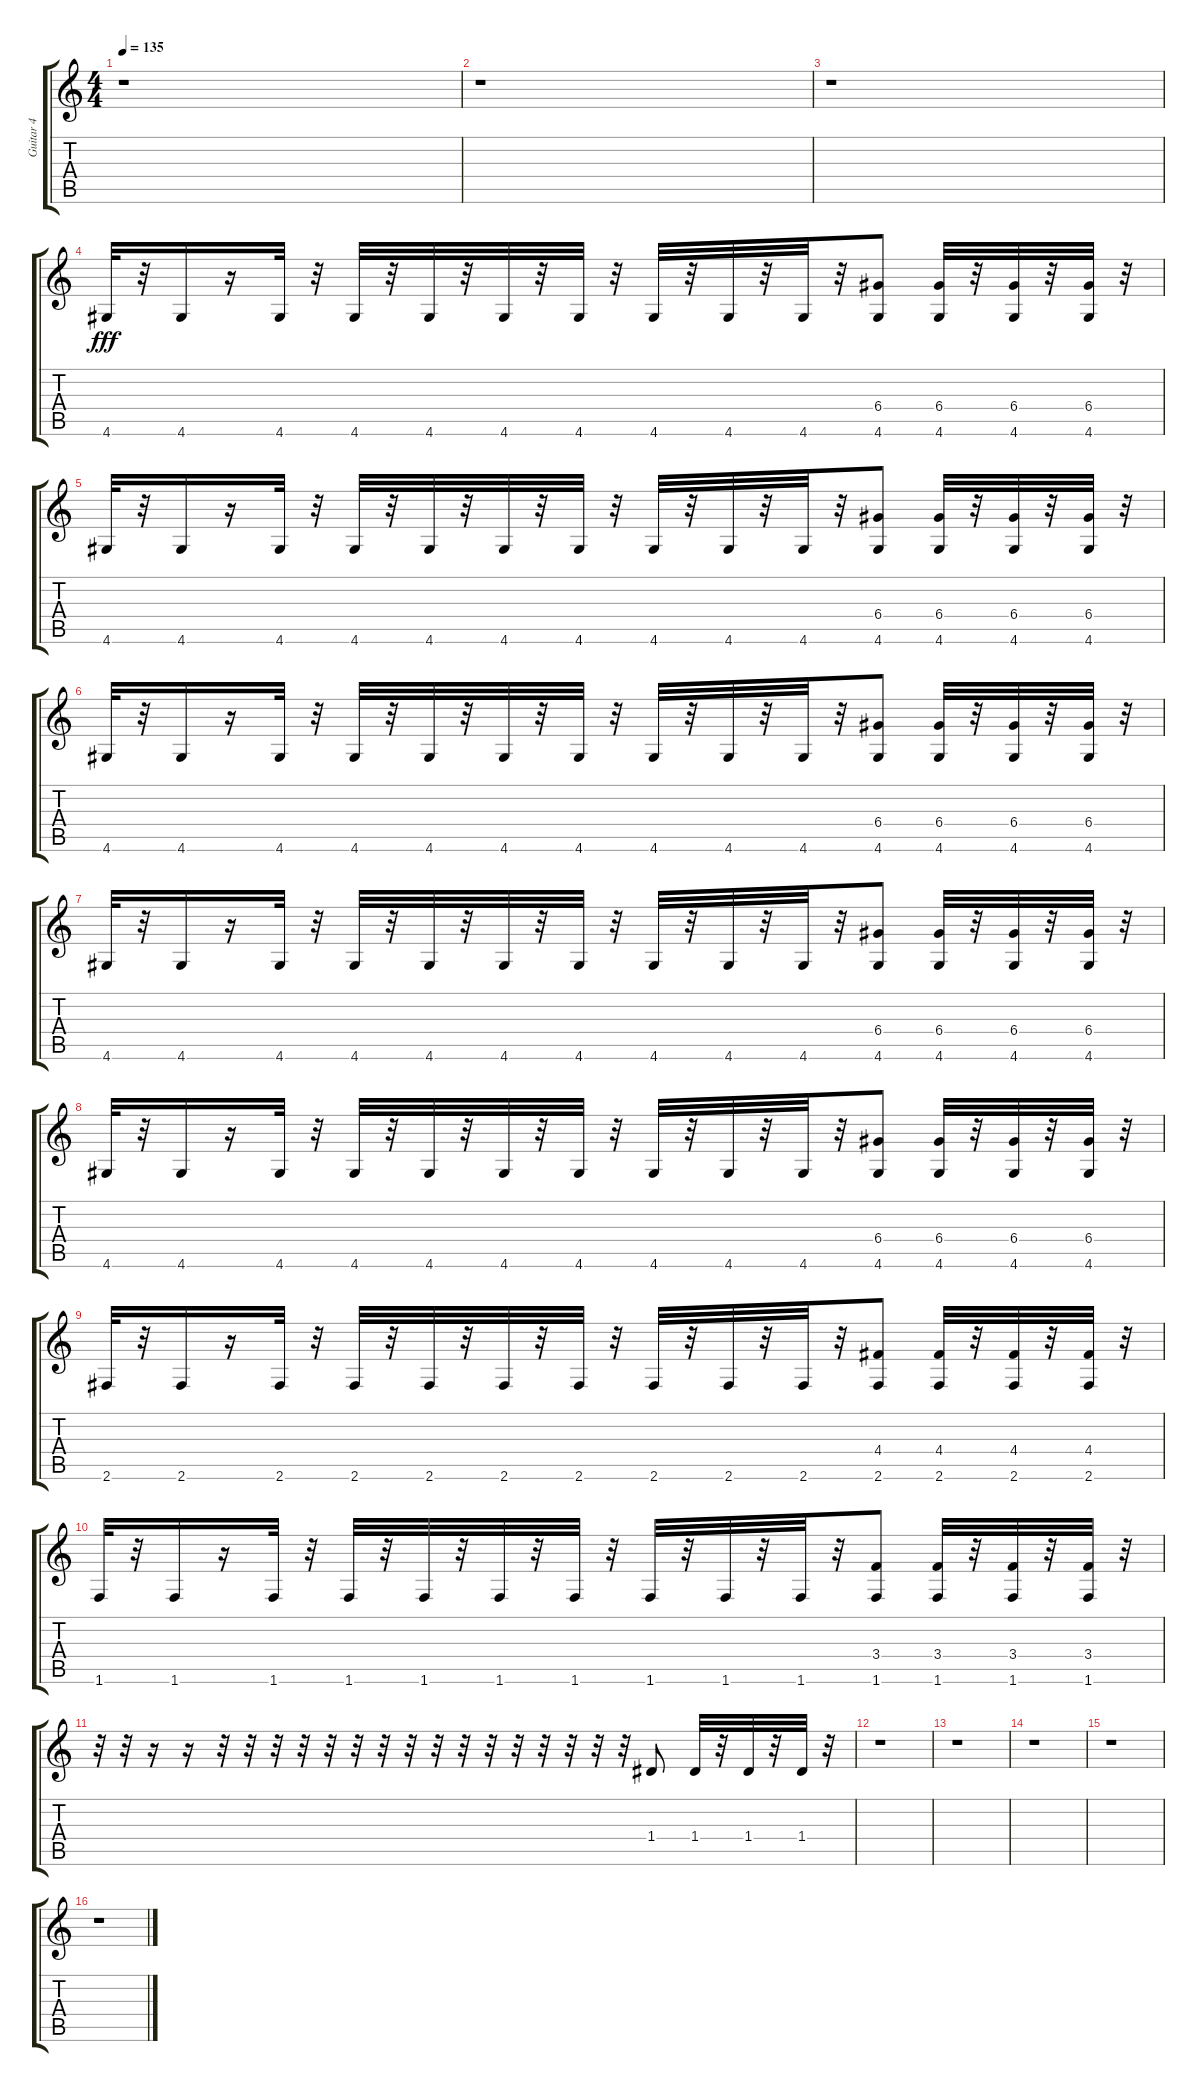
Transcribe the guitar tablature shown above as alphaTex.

\track ("Guitar 4" "Guitar 4") {instrument distortionguitar}
\staff {score tabs}
\tuning (E4 B3 G3 D3 A2 E2) {hide}
\ts (4 4)
\tempo 135
\clef g2
\ks c
r.1{dy fff} |
r.1 |
r.1 |
4.6.32 r.32 4.6.16 r.16 4.6.32 r.32 4.6.32 r.32 4.6.32 r.32 4.6.32 r.32 4.6.32 r.32 4.6.32 r.32 4.6.32 r.32 4.6.32 r.32 (6.4 4.6).8 (6.4 4.6).32 r.32 (6.4 4.6).32 r.32 (6.4 4.6).32 r.32 |
4.6.32 r.32 4.6.16 r.16 4.6.32 r.32 4.6.32 r.32 4.6.32 r.32 4.6.32 r.32 4.6.32 r.32 4.6.32 r.32 4.6.32 r.32 4.6.32 r.32 (6.4 4.6).8 (6.4 4.6).32 r.32 (6.4 4.6).32 r.32 (6.4 4.6).32 r.32 |
4.6.32 r.32 4.6.16 r.16 4.6.32 r.32 4.6.32 r.32 4.6.32 r.32 4.6.32 r.32 4.6.32 r.32 4.6.32 r.32 4.6.32 r.32 4.6.32 r.32 (6.4 4.6).8 (6.4 4.6).32 r.32 (6.4 4.6).32 r.32 (6.4 4.6).32 r.32 |
4.6.32 r.32 4.6.16 r.16 4.6.32 r.32 4.6.32 r.32 4.6.32 r.32 4.6.32 r.32 4.6.32 r.32 4.6.32 r.32 4.6.32 r.32 4.6.32 r.32 (6.4 4.6).8 (6.4 4.6).32 r.32 (6.4 4.6).32 r.32 (6.4 4.6).32 r.32 |
4.6.32 r.32 4.6.16 r.16 4.6.32 r.32 4.6.32 r.32 4.6.32 r.32 4.6.32 r.32 4.6.32 r.32 4.6.32 r.32 4.6.32 r.32 4.6.32 r.32 (6.4 4.6).8 (6.4 4.6).32 r.32 (6.4 4.6).32 r.32 (6.4 4.6).32 r.32 |
2.6.32 r.32 2.6.16 r.16 2.6.32 r.32 2.6.32 r.32 2.6.32 r.32 2.6.32 r.32 2.6.32 r.32 2.6.32 r.32 2.6.32 r.32 2.6.32 r.32 (4.4 2.6).8 (4.4 2.6).32 r.32 (4.4 2.6).32 r.32 (4.4 2.6).32 r.32 |
1.6.32 r.32 1.6.16 r.16 1.6.32 r.32 1.6.32 r.32 1.6.32 r.32 1.6.32 r.32 1.6.32 r.32 1.6.32 r.32 1.6.32 r.32 1.6.32 r.32 (3.4 1.6).8 (3.4 1.6).32 r.32 (3.4 1.6).32 r.32 (3.4 1.6).32 r.32 |
r.32 r.32 r.16 r.16 r.32 r.32 r.32 r.32 r.32 r.32 r.32 r.32 r.32 r.32 r.32 r.32 r.32 r.32 r.32 r.32 1.4.8 1.4.32 r.32 1.4.32 r.32 1.4.32 r.32 |
r.1 |
r.1 |
r.1 |
r.1 |
r.1
